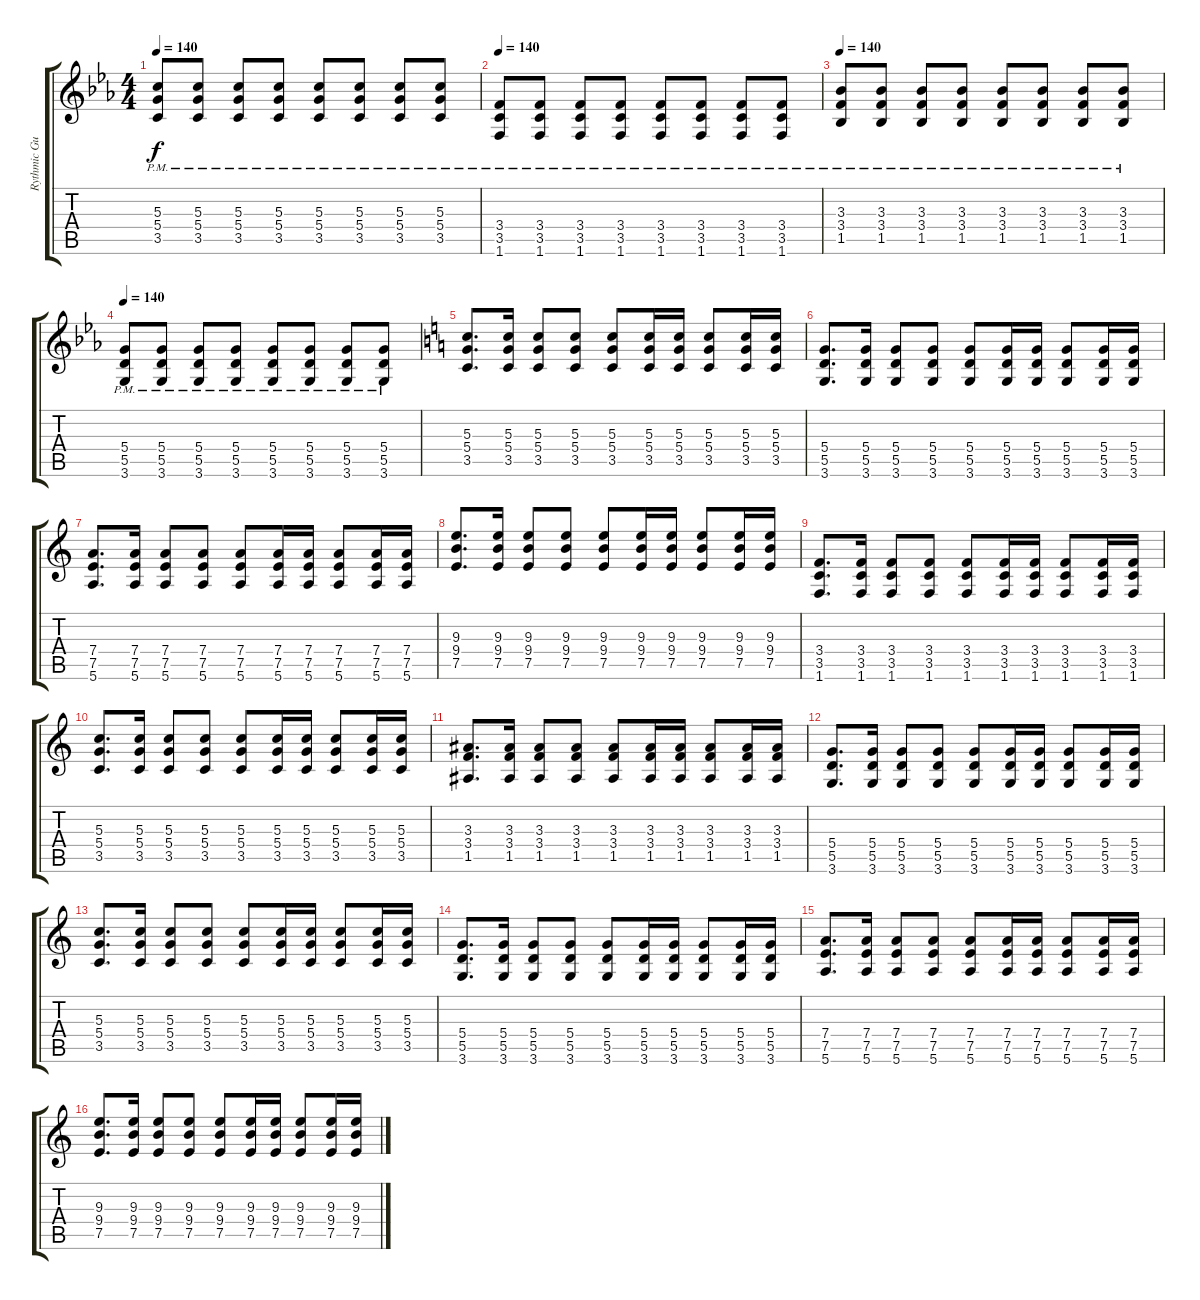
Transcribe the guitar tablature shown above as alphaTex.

\track ("Rythmic Guitar" "Rythmic Gu") {instrument distortionguitar}
\staff {score tabs}
\tuning (E4 B3 G3 D3 A2 E2) {hide}
\ts (4 4)
\tempo 140
\clef g2
\ks eb
(5.3{pm} 5.4{pm} 3.5{pm}).8{dy f} (5.3{pm} 5.4{pm} 3.5{pm}).8 (5.3{pm} 5.4{pm} 3.5{pm}).8 (5.3{pm} 5.4{pm} 3.5{pm}).8 (5.3{pm} 5.4{pm} 3.5{pm}).8 (5.3{pm} 5.4{pm} 3.5{pm}).8 (5.3{pm} 5.4{pm} 3.5{pm}).8 (5.3{pm} 5.4{pm} 3.5{pm}).8 |
\tempo 140
(3.4{pm} 3.5{pm} 1.6{pm}).8{instrument distortionguitar} (3.4{pm} 3.5{pm} 1.6{pm}).8 (3.4{pm} 3.5{pm} 1.6{pm}).8 (3.4{pm} 3.5{pm} 1.6{pm}).8 (3.4{pm} 3.5{pm} 1.6{pm}).8 (3.4{pm} 3.5{pm} 1.6{pm}).8 (3.4{pm} 3.5{pm} 1.6{pm}).8 (3.4{pm} 3.5{pm} 1.6{pm}).8 |
\tempo 140
(3.3 3.4{pm} 1.5{pm}).8{instrument distortionguitar} (3.3 3.4{pm} 1.5{pm}).8 (3.3 3.4{pm} 1.5{pm}).8 (3.3 3.4{pm} 1.5{pm}).8 (3.3 3.4{pm} 1.5{pm}).8 (3.3 3.4{pm} 1.5{pm}).8 (3.3 3.4{pm} 1.5{pm}).8 (3.3 3.4{pm} 1.5{pm}).8 |
\tempo 140
(5.4{pm} 5.5{pm} 3.6).8{instrument distortionguitar} (5.4{pm} 5.5{pm} 3.6).8 (5.4{pm} 5.5{pm} 3.6).8 (5.4{pm} 5.5{pm} 3.6).8 (5.4{pm} 5.5{pm} 3.6).8 (5.4{pm} 5.5{pm} 3.6).8 (5.4{pm} 5.5{pm} 3.6).8 (5.4{pm} 5.5{pm} 3.6).8 |
\ks c
(5.3 5.4 3.5).8{d} (5.3 5.4 3.5).16 (5.3 5.4 3.5).8 (5.3 5.4 3.5).8 (5.3 5.4 3.5).8 (5.3 5.4 3.5).16 (5.3 5.4 3.5).16 (5.3 5.4 3.5).8 (5.3 5.4 3.5).16 (5.3 5.4 3.5).16 |
(5.4 5.5 3.6).8{d} (5.4 5.5 3.6).16 (5.4 5.5 3.6).8 (5.4 5.5 3.6).8 (5.4 5.5 3.6).8 (5.4 5.5 3.6).16 (5.4 5.5 3.6).16 (5.4 5.5 3.6).8 (5.4 5.5 3.6).16 (5.4 5.5 3.6).16 |
(7.4 7.5 5.6).8{d} (7.4 7.5 5.6).16 (7.4 7.5 5.6).8 (7.4 7.5 5.6).8 (7.4 7.5 5.6).8 (7.4 7.5 5.6).16 (7.4 7.5 5.6).16 (7.4 7.5 5.6).8 (7.4 7.5 5.6).16 (7.4 7.5 5.6).16 |
(9.3 9.4 7.5).8{d} (9.3 9.4 7.5).16 (9.3 9.4 7.5).8 (9.3 9.4 7.5).8 (9.3 9.4 7.5).8 (9.3 9.4 7.5).16 (9.3 9.4 7.5).16 (9.3 9.4 7.5).8 (9.3 9.4 7.5).16 (9.3 9.4 7.5).16 |
(3.4 3.5 1.6).8{d} (3.4 3.5 1.6).16 (3.4 3.5 1.6).8 (3.4 3.5 1.6).8 (3.4 3.5 1.6).8 (3.4 3.5 1.6).16 (3.4 3.5 1.6).16 (3.4 3.5 1.6).8 (3.4 3.5 1.6).16 (3.4 3.5 1.6).16 |
(5.3 5.4 3.5).8{d} (5.3 5.4 3.5).16 (5.3 5.4 3.5).8 (5.3 5.4 3.5).8 (5.3 5.4 3.5).8 (5.3 5.4 3.5).16 (5.3 5.4 3.5).16 (5.3 5.4 3.5).8 (5.3 5.4 3.5).16 (5.3 5.4 3.5).16 |
(3.3 3.4 1.5).8{d} (3.3 3.4 1.5).16 (3.3 3.4 1.5).8 (3.3 3.4 1.5).8 (3.3 3.4 1.5).8 (3.3 3.4 1.5).16 (3.3 3.4 1.5).16 (3.3 3.4 1.5).8 (3.3 3.4 1.5).16 (3.3 3.4 1.5).16 |
(5.4 5.5 3.6).8{d} (5.4 5.5 3.6).16 (5.4 5.5 3.6).8 (5.4 5.5 3.6).8 (5.4 5.5 3.6).8 (5.4 5.5 3.6).16 (5.4 5.5 3.6).16 (5.4 5.5 3.6).8 (5.4 5.5 3.6).16 (5.4 5.5 3.6).16 |
(5.3 5.4 3.5).8{d} (5.3 5.4 3.5).16 (5.3 5.4 3.5).8 (5.3 5.4 3.5).8 (5.3 5.4 3.5).8 (5.3 5.4 3.5).16 (5.3 5.4 3.5).16 (5.3 5.4 3.5).8 (5.3 5.4 3.5).16 (5.3 5.4 3.5).16 |
(5.4 5.5 3.6).8{d} (5.4 5.5 3.6).16 (5.4 5.5 3.6).8 (5.4 5.5 3.6).8 (5.4 5.5 3.6).8 (5.4 5.5 3.6).16 (5.4 5.5 3.6).16 (5.4 5.5 3.6).8 (5.4 5.5 3.6).16 (5.4 5.5 3.6).16 |
(7.4 7.5 5.6).8{d} (7.4 7.5 5.6).16 (7.4 7.5 5.6).8 (7.4 7.5 5.6).8 (7.4 7.5 5.6).8 (7.4 7.5 5.6).16 (7.4 7.5 5.6).16 (7.4 7.5 5.6).8 (7.4 7.5 5.6).16 (7.4 7.5 5.6).16 |
(9.3 9.4 7.5).8{d} (9.3 9.4 7.5).16 (9.3 9.4 7.5).8 (9.3 9.4 7.5).8 (9.3 9.4 7.5).8 (9.3 9.4 7.5).16 (9.3 9.4 7.5).16 (9.3 9.4 7.5).8 (9.3 9.4 7.5).16 (9.3 9.4 7.5).16
